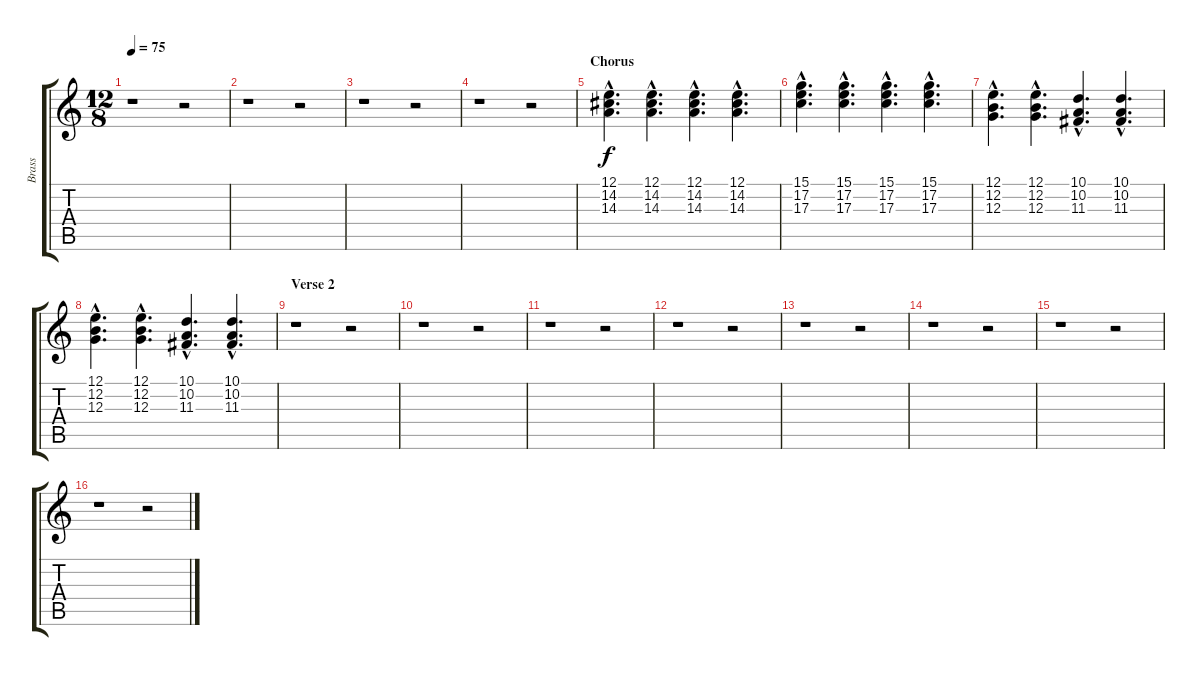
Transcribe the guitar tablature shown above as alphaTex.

\track ("Brass" "Brass") {instrument frenchhorn}
\staff {score tabs}
\tuning (E4 B3 G3 D3 A2 E2) {hide}
\ts (12 8)
\tempo 75
\clef g2
\ks c
r.1{dy f} r.2 |
r.1 r.2 |
r.1 r.2 |
r.1 r.2 |
\section ("" "Chorus")
(12.1{hac} 14.2{hac} 14.3{hac}).4{d instrument brasssection} (12.1{hac} 14.2{hac} 14.3{hac}).4{d} (12.1{hac} 14.2{hac} 14.3{hac}).4{d} (12.1{hac} 14.2{hac} 14.3{hac}).4{d} |
(15.1{hac} 17.2{hac} 17.3{hac}).4{d} (15.1{hac} 17.2{hac} 17.3{hac}).4{d} (15.1{hac} 17.2{hac} 17.3{hac}).4{d} (15.1{hac} 17.2{hac} 17.3{hac}).4{d} |
(12.1{hac} 12.2{hac} 12.3{hac}).4{d} (12.1{hac} 12.2{hac} 12.3{hac}).4{d} (10.1{hac} 10.2{hac} 11.3{hac}).4{d} (10.1{hac} 10.2{hac} 11.3{hac}).4{d} |
(12.1{hac} 12.2{hac} 12.3{hac}).4{d} (12.1{hac} 12.2{hac} 12.3{hac}).4{d} (10.1{hac} 10.2{hac} 11.3{hac}).4{d} (10.1{hac} 10.2{hac} 11.3{hac}).4{d} |
\section ("" "Verse 2")
r.1 r.2 |
r.1 r.2 |
r.1 r.2 |
r.1 r.2 |
r.1 r.2 |
r.1 r.2 |
r.1 r.2 |
r.1 r.2
